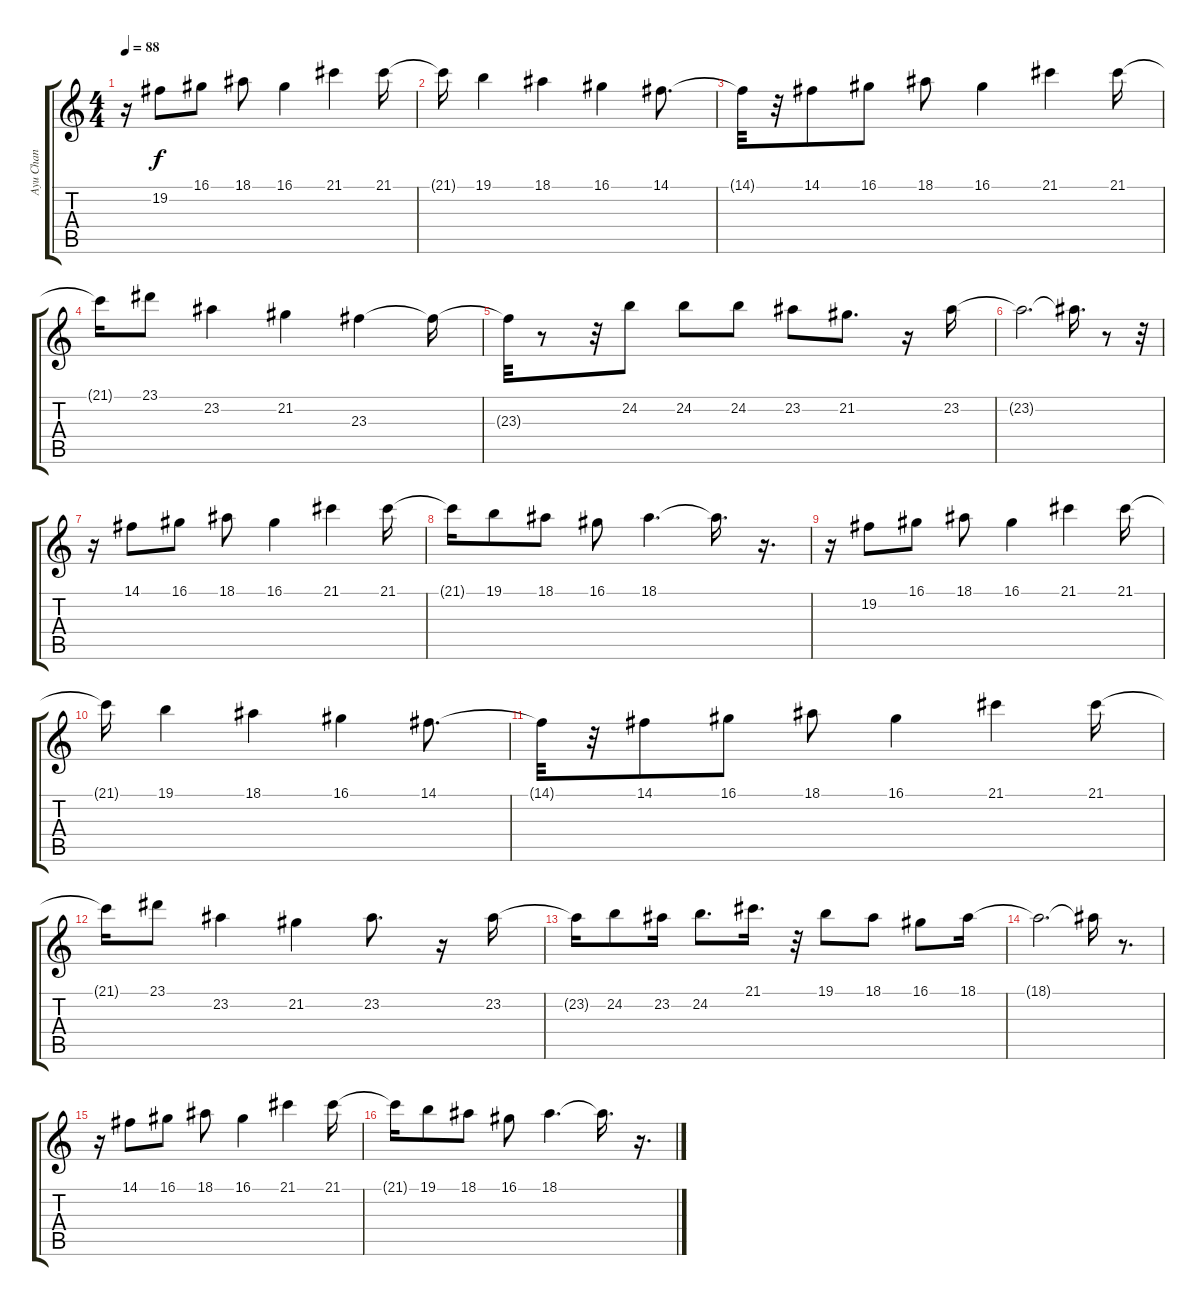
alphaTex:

\track ("Ayu Chan" "Ayu Chan") {instrument fx5brightness}
\staff {score tabs}
\tuning (E4 B3 G3 D3 A2 E2) {hide}
\ts (4 4)
\tempo 88
\clef g2
\ks c
r.16{dy f} 19.2.8 16.1.8 18.1.8 16.1.4 21.1.4 21.1.16 |
21.1{t}.16 19.1.4 18.1.4 16.1.4 14.1.8{d} |
14.1{t}.32 r.32 14.1.8 16.1.8 18.1.8 16.1.4 21.1.4 21.1.16 |
21.1{t}.16 23.1.8 23.2.4 21.2.4 23.3.4 23.3{t}.16 |
23.3{t}.32 r.8 r.32 24.2.8 24.2.8 24.2.8 23.2.8 21.2.8{d} r.16 23.2.16 |
23.2{t}.2{d} 23.2{t}.16{d} r.8 r.32 |
r.16 14.1.8 16.1.8 18.1.8 16.1.4 21.1.4 21.1.16 |
21.1{t}.16 19.1.8 18.1.8 16.1.8 18.1.4{d} 18.1{t}.16{d} r.16{d} |
r.16 19.2.8 16.1.8 18.1.8 16.1.4 21.1.4 21.1.16 |
21.1{t}.16 19.1.4 18.1.4 16.1.4 14.1.8{d} |
14.1{t}.32 r.32 14.1.8 16.1.8 18.1.8 16.1.4 21.1.4 21.1.16 |
21.1{t}.16 23.1.8 23.2.4 21.2.4 23.2.8{d} r.16 23.2.16 |
23.2{t}.16 24.2.8 23.2.16 24.2.8{d} 21.1.16{d} r.32 19.1.8 18.1.8 16.1.8 18.1.16 |
18.1{t}.2{d} 18.1{t}.16 r.8{d} |
r.16 14.1.8 16.1.8 18.1.8 16.1.4 21.1.4 21.1.16 |
21.1{t}.16 19.1.8 18.1.8 16.1.8 18.1.4{d} 18.1{t}.16{d} r.16{d}
